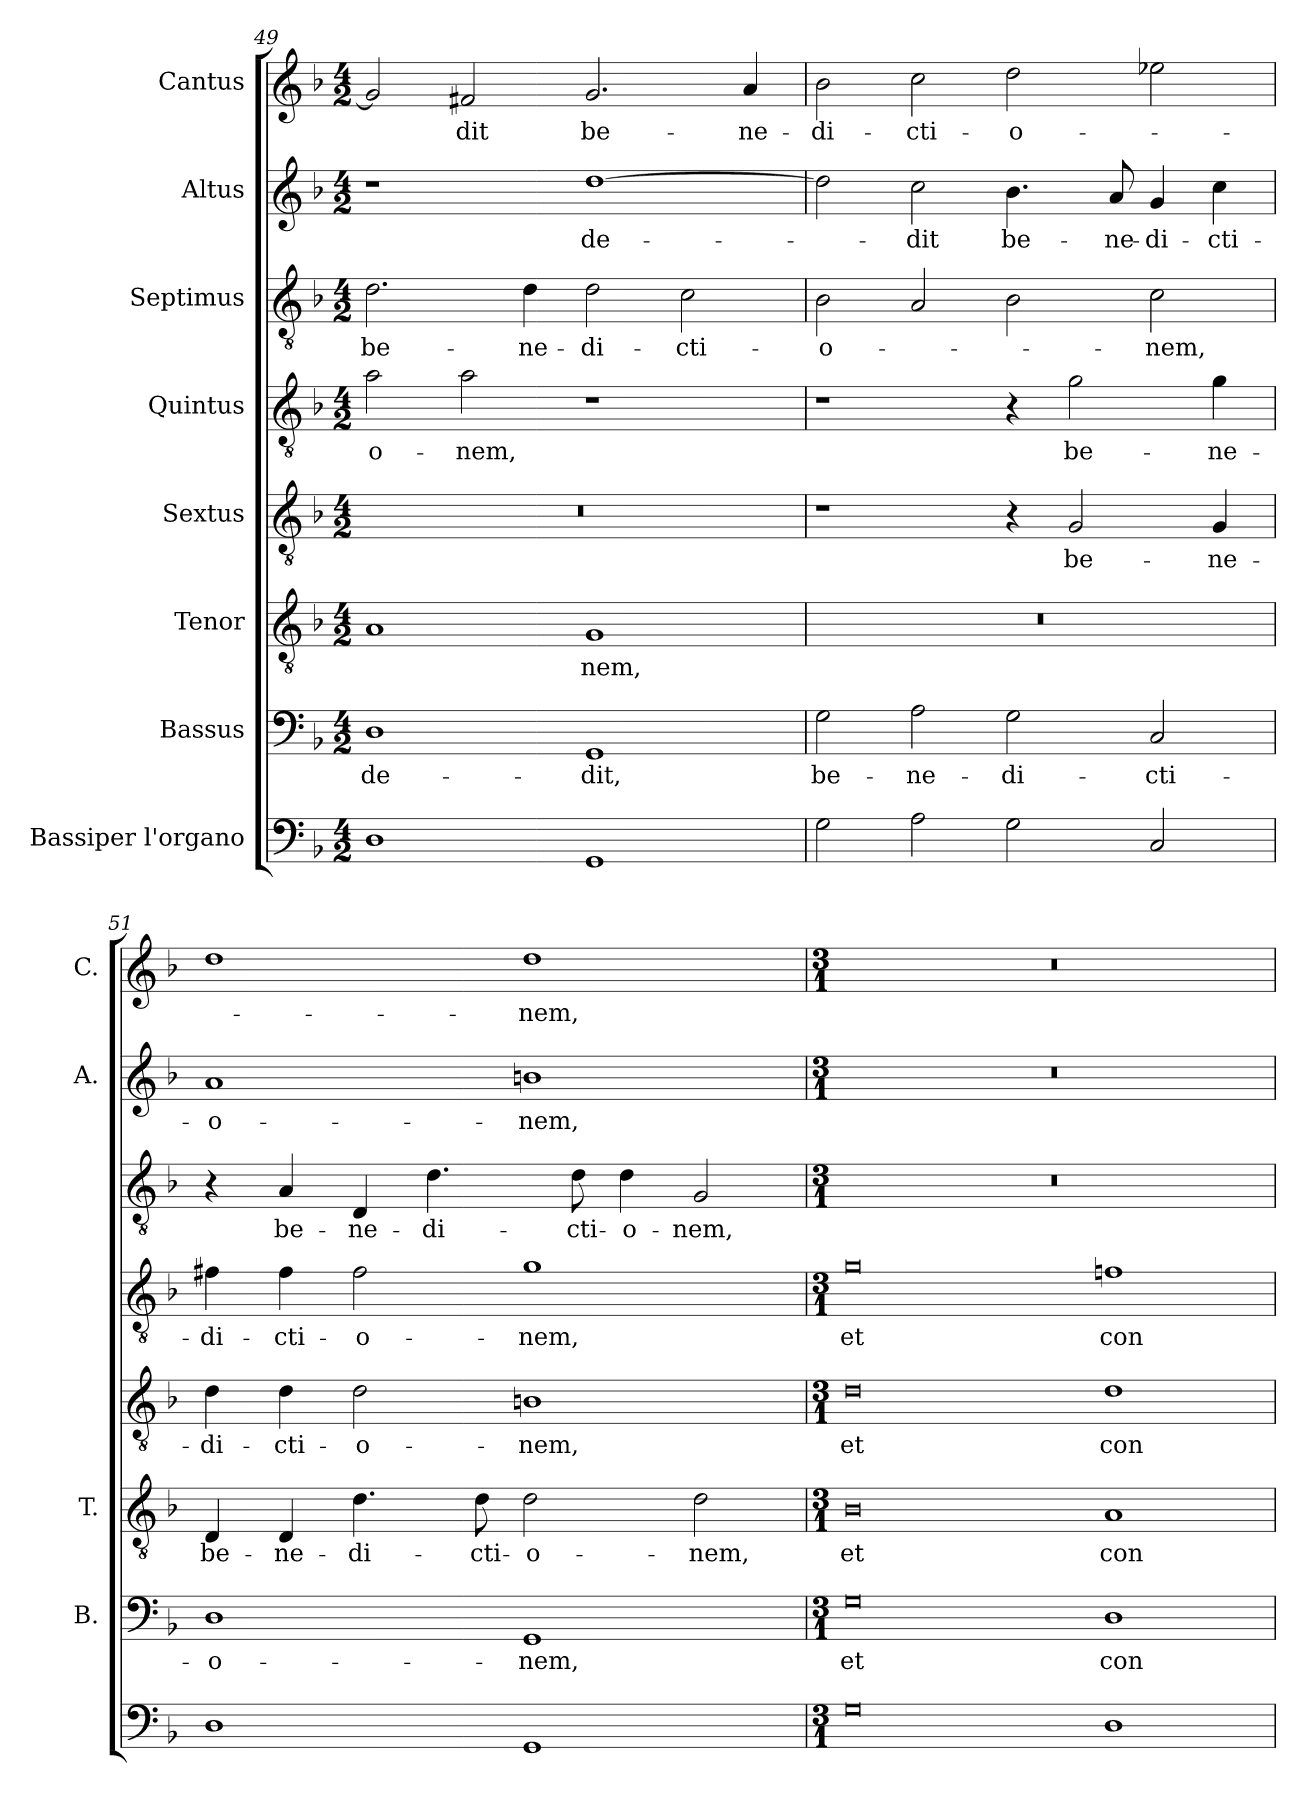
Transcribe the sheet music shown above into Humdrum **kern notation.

**kern	**kern	**text	**kern	**text	**kern	**text	**kern	**text	**kern	**text	**kern	**text	**kern	**text
*part8	*part7	*part7	*part6	*part6	*part5	*part5	*part4	*part4	*part3	*part3	*part2	*part2	*part1	*part1
*staff8	*staff7	*staff7	*staff6	*staff6	*staff5	*staff5	*staff4	*staff4	*staff3	*staff3	*staff2	*staff2	*staff1	*staff1
*I"Bassiper l'organo	*I"Bassus	*	*I"Tenor	*	*I"Sextus	*	*I"Quintus	*	*I"Septimus	*	*I"Altus	*	*I"Cantus	*
*	*I'B.	*	*I'T.	*	*	*	*	*	*	*	*I'A.	*	*I'C.	*
*clefF4	*clefF4	*	*clefGv2	*	*clefGv2	*	*clefGv2	*	*clefGv2	*	*clefG2	*	*clefG2	*
*	*	*	*ITrd7c12	*	*ITrd7c12	*	*ITrd7c12	*	*ITrd7c12	*	*	*	*	*
*k[b-]	*k[b-]	*	*k[b-]	*	*k[b-]	*	*k[b-]	*	*k[b-]	*	*k[b-]	*	*k[b-]	*
*d:	*d:	*	*d:	*	*d:	*	*d:	*	*d:	*	*d:	*	*d:	*
*M4/2	*M4/2	*	*M4/2	*	*M4/2	*	*M4/2	*	*M4/2	*	*M4/2	*	*M4/2	*
=49	=49	=49	=49	=49	=49	=49	=49	=49	=49	=49	=49	=49	=49	=49
!	!	!LO:LY:b	!	!	!LO:N:vis=1	!	!	!LO:LY:b	!	!LO:LY:b	!	!	!	!
1D	1D	de-	1AA	.	0r	.	2A\	-o-	2.D\	be-	1r	.	2g/]	.
!	!	!	!	!	!	!	!	!LO:LY:b	!	!	!	!	!	!LO:LY:b
.	.	.	.	.	.	.	2A\	-nem,	.	.	.	.	2f#X/	-dit
!	!	!	!	!	!	!	!	!	!	!LO:LY:b	!	!	!	!
.	.	.	.	.	.	.	.	.	4D\	-ne-	.	.	.	.
!	!	!LO:LY:b	!	!LO:LY:b	!	!	!	!	!	!LO:LY:b	!	!LO:LY:b	!	!LO:LY:b
1GG	1GG	-dit,	1GG	-nem,	.	.	1r	.	2D\	-di-	[>1dd	de-	2.g/	be-
!	!	!	!	!	!	!	!	!	!	!LO:LY:b	!	!	!	!
.	.	.	.	.	.	.	.	.	2C\	-cti-	.	.	.	.
!	!	!	!	!	!	!	!	!	!	!	!	!	!	!LO:LY:b
.	.	.	.	.	.	.	.	.	.	.	.	.	4a/	-ne-
!!LO:LB:g=z
=50	=50	=50	=50	=50	=50	=50	=50	=50	=50	=50	=50	=50	=50	=50
!	!	!LO:LY:b	!LO:N:vis=1	!	!	!	!	!	!	!LO:LY:b	!	!	!	!LO:LY:b
2G\	2G\	be-	0r	.	1r	.	1r	.	2BB-\	-o-	2dd\]	.	2b-\	-di-
!	!	!LO:LY:b	!	!	!	!	!	!	!	!	!	!LO:LY:b	!	!LO:LY:b
2A\	2A\	-ne-	.	.	.	.	.	.	2AA/	.	2cc\	-dit	2cc\	-cti-
!	!	!LO:LY:b	!	!	!	!	!	!	!	!	!	!LO:LY:b	!	!LO:LY:b
2G\	2G\	-di-	.	.	4r	.	4r	.	2BB-\	.	4.b-\	be-	2dd\	-o-
!	!	!	!	!	!	!LO:LY:b	!	!LO:LY:b	!	!	!	!	!	!
.	.	.	.	.	2GG/	be-	2G\	be-	.	.	.	.	.	.
!	!	!	!	!	!	!	!	!	!	!	!	!LO:LY:b	!	!
.	.	.	.	.	.	.	.	.	.	.	8a/	-ne-	.	.
!	!	!LO:LY:b	!	!	!	!	!	!	!	!LO:LY:b	!	!LO:LY:b	!	!
2C/	2C/	-cti-	.	.	.	.	.	.	2C\	-nem,	4g/	-di-	2ee-X\	.
!	!	!	!	!	!	!LO:LY:b	!	!LO:LY:b	!	!	!	!LO:LY:b	!	!
.	.	.	.	.	4GG/	-ne-	4G\	-ne-	.	.	4cc\	-cti-	.	.
=51	=51	=51	=51	=51	=51	=51	=51	=51	=51	=51	=51	=51	=51	=51
!	!	!LO:LY:b	!	!LO:LY:b	!	!LO:LY:b	!	!LO:LY:b	!	!	!	!LO:LY:b	!	!
1D	1D	-o-	4DD/	be-	4D\	-di-	4F#X\	-di-	4r	.	1a	-o-	1dd	.
!	!	!	!	!LO:LY:b	!	!LO:LY:b	!	!LO:LY:b	!	!LO:LY:b	!	!	!	!
.	.	.	4DD/	-ne-	4D\	-cti-	4F#\	-cti-	4AA/	be-	.	.	.	.
!	!	!	!	!LO:LY:b	!	!LO:LY:b	!	!LO:LY:b	!	!LO:LY:b	!	!	!	!
.	.	.	4.D\	-di-	2D\	-o-	2F#\	-o-	4DD/	-ne-	.	.	.	.
!	!	!	!	!	!	!	!	!	!	!LO:LY:b	!	!	!	!
.	.	.	.	.	.	.	.	.	4.D\	-di-	.	.	.	.
!	!	!	!	!LO:LY:b	!	!	!	!	!	!	!	!	!	!
.	.	.	8D\	-cti-	.	.	.	.	.	.	.	.	.	.
!	!	!LO:LY:b	!	!LO:LY:b	!	!LO:LY:b	!	!LO:LY:b	!	!	!	!LO:LY:b	!	!LO:LY:b
1GG	1GG	-nem,	2D\	-o-	1BBn	-nem,	1G	-nem,	.	.	1bn	-nem,	1dd	-nem,
!	!	!	!	!	!	!	!	!	!	!LO:LY:b	!	!	!	!
.	.	.	.	.	.	.	.	.	8D\	-cti-	.	.	.	.
!	!	!	!	!	!	!	!	!	!	!LO:LY:b	!	!	!	!
.	.	.	.	.	.	.	.	.	4D\	-o-	.	.	.	.
!	!	!	!	!LO:LY:b	!	!	!	!	!	!LO:LY:b	!	!	!	!
.	.	.	2D\	-nem,	.	.	.	.	2GG/	-nem,	.	.	.	.
=52	=52	=52	=52	=52	=52	=52	=52	=52	=52	=52	=52	=52	=52	=52
*M3/1	*M3/1	*	*M3/1	*	*M3/1	*	*M3/1	*	*M3/1	*	*M3/1	*	*M3/1	*
!	!	!LO:LY:b	!	!LO:LY:b	!	!LO:LY:b	!	!LO:LY:b	!LO:N:vis=1	!	!LO:N:vis=1	!	!LO:N:vis=1	!
0G	0G	et	0BB-	et	0D	et	0G	et	0.r	.	0.r	.	0.r	.
!	!	!LO:LY:b	!	!LO:LY:b	!	!LO:LY:b	!	!LO:LY:b	!	!	!	!	!	!
1D	1D	con-	1AA	con-	1D	con-	1Fn	con-	.	.	.	.	.	.
=	=	=	=	=	=	=	=	=	=	=	=	=	=	=
*-	*-	*-	*-	*-	*-	*-	*-	*-	*-	*-	*-	*-	*-	*-
